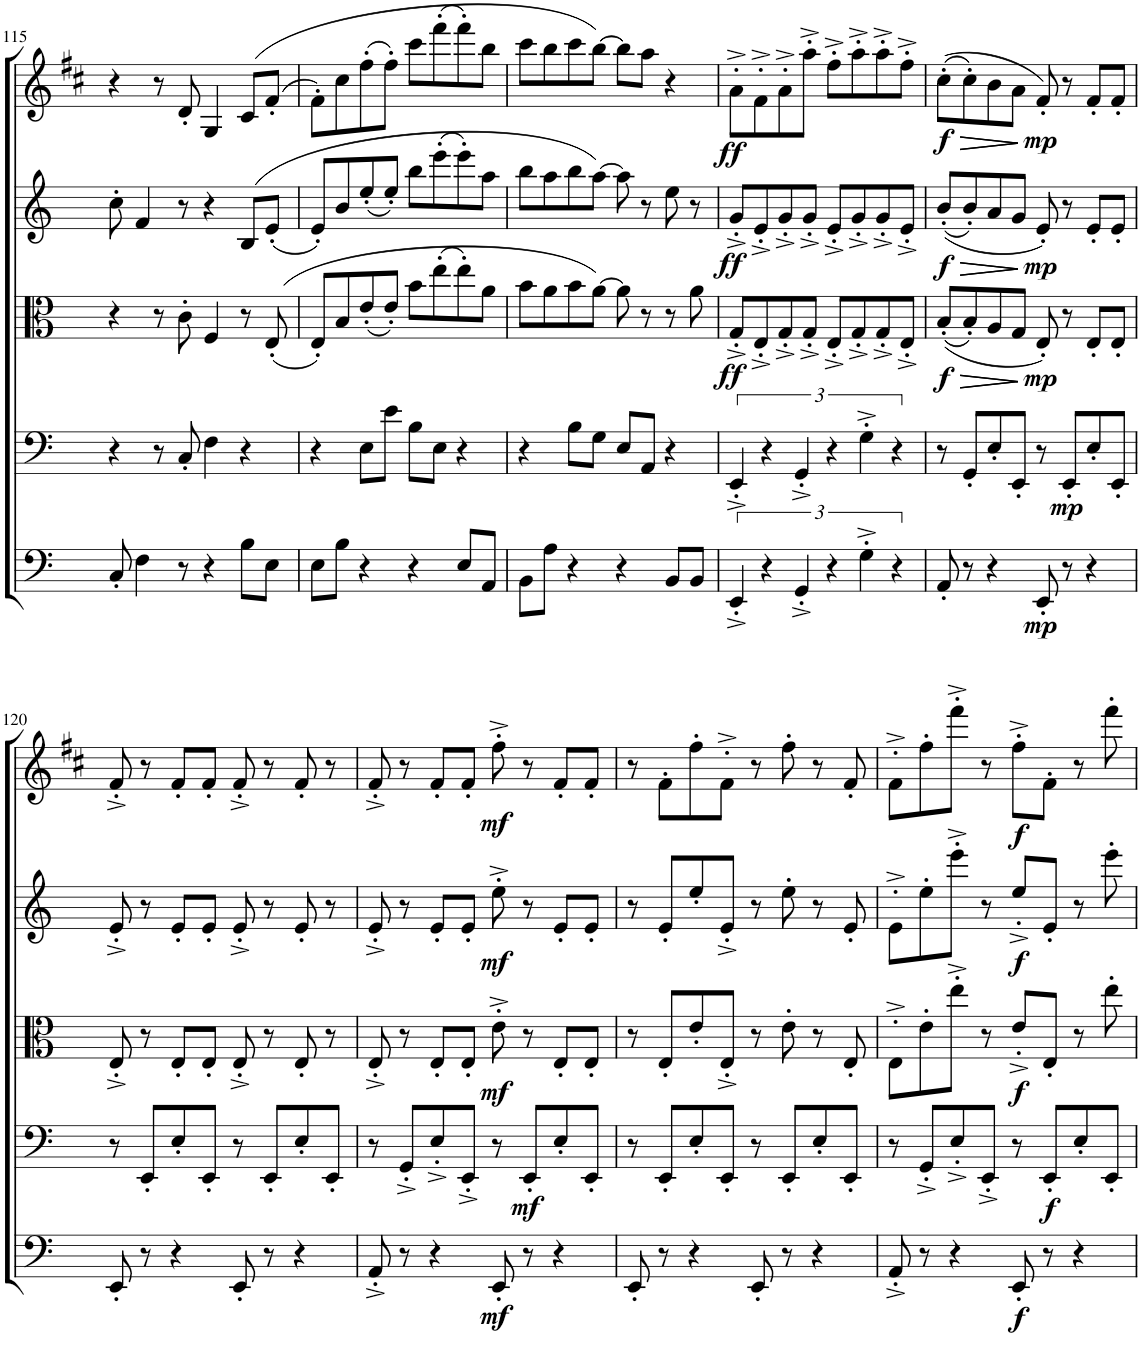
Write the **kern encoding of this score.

**kern	**dynam	**kern	**dynam	**kern	**dynam	**kern	**dynam	**kern	**dynam
*part5	*part5	*part4	*part4	*part3	*part3	*part2	*part2	*part1	*part1
*staff5	*staff5	*staff4	*staff4	*staff3	*staff3	*staff2	*staff2	*staff1	*staff1
*I"Double Bass	*	*I"Violoncello	*	*I"Viola	*	*I"Violin	*	*I"Clarinet	*
*	*	*I'Vc	*	*I'Vla	*	*I'Vln	*	*I'Cl	*
!!LO:PB:g=z
*clefF4	*	*clefF4	*	*clefC3	*	*clefG2	*	*clefG2	*
*Trd7c12	*	*	*	*	*	*	*	*Trd1c2	*
*k[]	*	*k[]	*	*k[]	*	*k[]	*	*k[f#c#]	*
*M4/4	*	*M4/4	*	*M4/4	*	*M4/4	*	*M4/4	*
=115	=115	=115	=115	=115	=115	=115	=115	=115	=115
8C'/	.	4r	.	4r	.	8cc'\	.	4r	.
4F\	.	.	.	.	.	4f/	.	.	.
.	.	8r	.	8r	.	.	.	8r	.
8r	.	8C'/	.	8c'\	.	8r	.	8d'/	.
4r	.	4F\	.	4F/	.	4r	.	4G/	.
8B\L	.	4r	.	8r	.	(8B/L	.	(8c#/L	.
8E\J	.	.	.	((8E'/	.	(8e'/J	.	(8f#'/J	.
=116	=116	=116	=116	=116	=116	=116	=116	=116	=116
8E\L	.	4r	.	8E'/L)	.	8e'/L)	.	8f#'\L)	.
8B\J	.	.	.	8B/	.	8b/	.	8cc#\	.
4r	.	8E\L	.	(8e'/	.	(8ee'/	.	(8ff#'\	.
.	.	8e\J	.	8e'/J)	.	8ee'/J)	.	8ff#'\J)	.
4r	.	8B\L	.	8b\L	.	8bb\L	.	8ccc#\L	.
.	.	8E\J	.	(8ee'\	.	(8eee'\	.	(8fff#'\	.
8E/L	.	4r	.	8ee'\)	.	8eee'\)	.	8fff#'\)	.
8AA/J	.	.	.	8a\J	.	8aa\J	.	8bb\J	.
=117	=117	=117	=117	=117	=117	=117	=117	=117	=117
8BB\L	.	4r	.	8b\L	.	8bb\L	.	8ccc#\L	.
8A\J	.	.	.	8a\	.	8aa\	.	8bb\	.
4r	.	8B\L	.	8b\	.	8bb\	.	8ccc#\	.
.	.	8G\J	.	[8a\J)	.	[8aa\J)	.	[8bb\J)	.
4r	.	8E/L	.	8a\]	.	8aa\]	.	8bb\L]	.
.	.	8AA/J	.	8r	.	8r	.	8aa\J	.
8BB/L	.	4r	.	8r	.	8ee\	.	4r	.
8BB/J	.	.	.	8a\	.	8r	.	.	.
=118	=118	=118	=118	=118	=118	=118	=118	=118	=118
!	!	!	!	!	!LO:DY:b	!	!LO:DY:b	!	!LO:DY:b
6EE'^/	.	6EE'^/	.	8G'^/L	ff	8g'^/L	ff	8a'^\L	ff
.	.	.	.	8E'^/	.	8e'^/	.	8f#'^\	.
6r	.	6r	.	.	.	.	.	.	.
.	.	.	.	8G'^/	.	8g'^/	.	8a'^\	.
6GG'^/	.	6GG'^/	.	.	.	.	.	.	.
.	.	.	.	8G'^/J	.	8g'^/J	.	8aa'^\J	.
6r	.	6r	.	8E'^/L	.	8e'^/L	.	8ff#'^\L	.
.	.	.	.	8G'^/	.	8g'^/	.	8aa'^\	.
6G'^\	.	6G'^\	.	.	.	.	.	.	.
.	.	.	.	8G'^/	.	8g'^/	.	8aa'^\	.
6r	.	6r	.	.	.	.	.	.	.
.	.	.	.	8E'^/J	.	8e'^/J	.	8ff#'^\J	.
=119	=119	=119	=119	=119	=119	=119	=119	=119	=119
!	!	!	!	!	!LO:HP:b	!	!LO:HP:b	!	!LO:HP:b
!	!	!	!	!	!LO:DY:n=1:b	!	!LO:DY:n=1:b	!	!LO:DY:n=1:b
8AA'/	.	8r	.	((8B'/L	> f	((8b'/L	> f	((8cc#'\L	> f
!	!	!	!	!	!LO:HP:b	!	!LO:HP:b	!	!LO:HP:b
8r	.	8GG'/L	.	8B'/)	>	8b'/)	>	8cc#'\)	>
4r	.	8E'/	.	8A/	.	8a/	.	8b\	.
.	.	8EE'/J	.	8G/J	.	8g/J	.	8a\J	.
!	!LO:DY:b	!	!	!	!LO:DY:n=2:b	!	!LO:DY:n=2:b	!	!LO:DY:n=2:b
8EE'/	mp	8r	.	8E'/)	] ] mp	8e'/)	] ] mp	8f#'/)	] ] mp
!	!	!	!LO:DY:b	!	!	!	!	!	!
8r	.	8EE'/L	mp	8r	.	8r	.	8r	.
4r	.	8E'/	.	8E'/L	.	8e'/L	.	8f#'/L	.
.	.	8EE'/J	.	8E'/J	.	8e'/J	.	8f#'/J	.
!!LO:LB:g=z
=120	=120	=120	=120	=120	=120	=120	=120	=120	=120
8EE'/	.	8r	.	8E'^/	.	8e'^/	.	8f#'^/	.
8r	.	8EE'/L	.	8r	.	8r	.	8r	.
4r	.	8E'/	.	8E'/L	.	8e'/L	.	8f#'/L	.
.	.	8EE'/J	.	8E'/J	.	8e'/J	.	8f#'/J	.
8EE'/	.	8r	.	8E'^/	.	8e'^/	.	8f#'^/	.
8r	.	8EE'/L	.	8r	.	8r	.	8r	.
4r	.	8E'/	.	8E'/	.	8e'/	.	8f#'/	.
.	.	8EE'/J	.	8r	.	8r	.	8r	.
=121	=121	=121	=121	=121	=121	=121	=121	=121	=121
8AA'^/	.	8r	.	8E'^/	.	8e'^/	.	8f#'^/	.
8r	.	8GG'^/L	.	8r	.	8r	.	8r	.
4r	.	8E'^/	.	8E'/L	.	8e'/L	.	8f#'/L	.
.	.	8EE'^/J	.	8E'/J	.	8e'/J	.	8f#'/J	.
!	!LO:DY:b	!	!	!	!LO:DY:b	!	!LO:DY:b	!	!LO:DY:b
8EE'/	mf	8r	.	8e'^\	mf	8ee'^\	mf	8ff#'^\	mf
!	!	!	!LO:DY:b	!	!	!	!	!	!
8r	.	8EE'/L	mf	8r	.	8r	.	8r	.
4r	.	8E'/	.	8E'/L	.	8e'/L	.	8f#'/L	.
.	.	8EE'/J	.	8E'/J	.	8e'/J	.	8f#'/J	.
=122	=122	=122	=122	=122	=122	=122	=122	=122	=122
8EE'/	.	8r	.	8r	.	8r	.	8r	.
8r	.	8EE'/L	.	8E'/L	.	8e'/L	.	8f#'\L	.
4r	.	8E'/	.	8e'/	.	8ee'/	.	8ff#'\	.
.	.	8EE'/J	.	8E'^/J	.	8e'^/J	.	8f#'^\J	.
8EE'/	.	8r	.	8r	.	8r	.	8r	.
8r	.	8EE'/L	.	8e'\	.	8ee'\	.	8ff#'\	.
4r	.	8E'/	.	8r	.	8r	.	8r	.
.	.	8EE'/J	.	8E'/	.	8e'/	.	8f#'/	.
=123	=123	=123	=123	=123	=123	=123	=123	=123	=123
8AA'^/	.	8r	.	8E'^\L	.	8e'^\L	.	8f#'^\L	.
8r	.	8GG'^/L	.	8e'\	.	8ee'\	.	8ff#'\	.
4r	.	8E'^/	.	8ee'^\J	.	8eee'^\J	.	8fff#'^\J	.
.	.	8EE'^/J	.	8r	.	8r	.	8r	.
!	!LO:DY:b	!	!	!	!LO:DY:b	!	!LO:DY:b	!	!LO:DY:b
8EE'/	f	8r	.	8e'^/L	f	8ee'^/L	f	8ff#'^\L	f
!	!	!	!LO:DY:b	!	!	!	!	!	!
8r	.	8EE'/L	f	8E'/J	.	8e'/J	.	8f#'\J	.
4r	.	8E'/	.	8r	.	8r	.	8r	.
.	.	8EE'/J	.	8ee'\	.	8eee'\	.	8fff#'\	.
=	=	=	=	=	=	=	=	=	=
*-	*-	*-	*-	*-	*-	*-	*-	*-	*-
